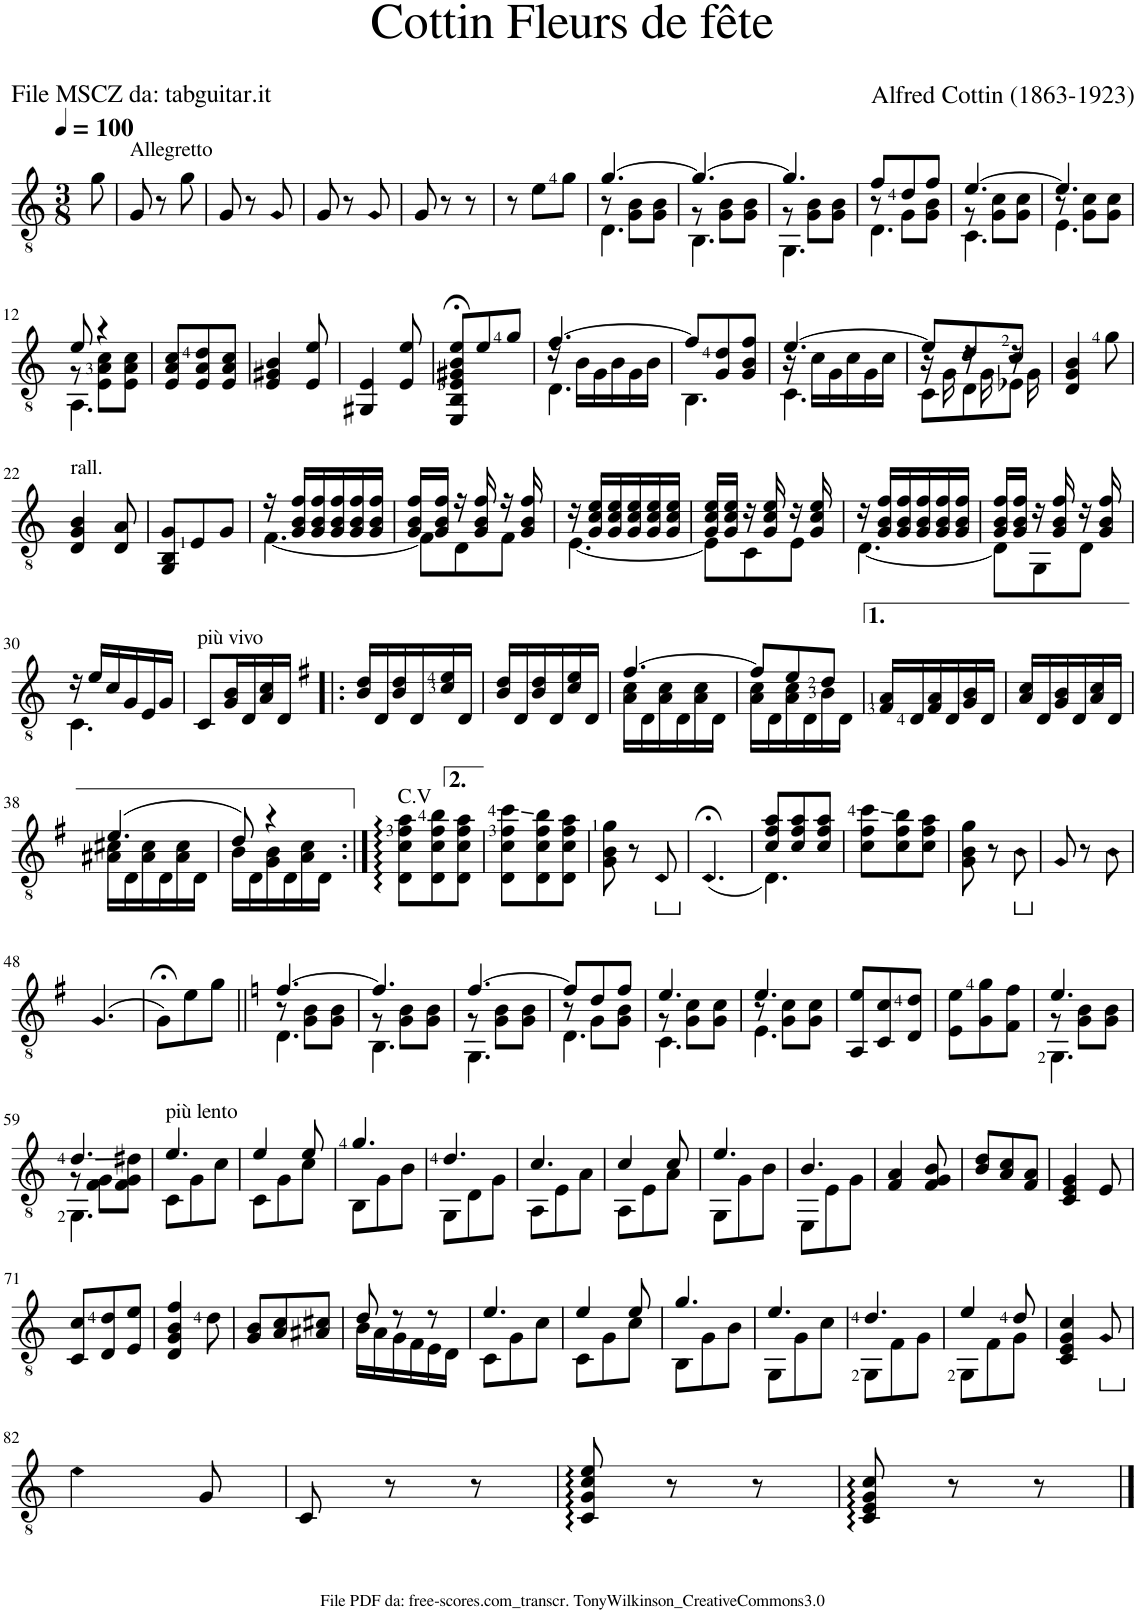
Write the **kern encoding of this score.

**kern
*part1
*staff1
*I"Guitar
*I'Guit.
*clefGv2
*k[]
*M3/8
*MM100
=
8g\
=1
!LO:TX:a:t=Allegretto
8G/
8r
8g\
=2
8G/
8r
8G/
=3
8G/
8r
8G/
=4
8G/
8r
8r
=5
8r
8e\L
8g\J
=6
*^
*	*^
[4.g/	8r	4.D\
.	8G\ 8B\L	.
.	8G\ 8B\J	.
=7	=7	=7
4.g/_	8r	4.BB\
.	8G\ 8B\L	.
.	8G\ 8B\J	.
=8	=8	=8
4.g/]	8r	4.GG\
.	8G\ 8B\L	.
.	8G\ 8B\J	.
=9	=9	=9
8f/L	8r	4.D\
8d/	8G\L	.
8f/J	8G\ 8B\J	.
=10	=10	=10
[4.e/	8r	4.C\
.	8G\ 8c\L	.
.	8G\ 8c\J	.
=11	=11	=11
4.e/]	8r	4.E\
.	8G\ 8c\L	.
.	8G\ 8c\J	.
!!LO:LB:g=z	!!	!!
=12	=12	=12
8e/	8r	4.AA\
4r	8E\ 8A\ 8c\L	.
.	8E\ 8A\ 8c\J	.
*v	*v	*v
=13
8E/ 8A/ 8c/L
8E/ 8A/ 8d/
8E/ 8A/ 8c/J
=14
4E/ 4G#X/ 4B/
8E/ 8e/
=15
4GG#X/ 4E/
8E/ 8e/
=16
8EE/;< 8BB/;< 8E/;< 8G#X/;< 8B/;< 8e/;<L
8e/
8g/J
=17
*^
*	*^
[4.f/	16r	4.D\
.	16B\LL	.
.	16G\	.
.	16B\	.
.	16G\	.
.	16B\JJ	.
*	*v	*v
=18	=18
8f/L]	4.BB\
8G/ 8d/	.
8G/ 8B/ 8f/J	.
=19	=19
*	*^
[4.e/	16r	4.C\
.	16c\LL	.
.	16G\	.
.	16c\	.
.	16G\	.
.	16c\JJ	.
=20	=20	=20
8e/L]	16r	8C\L
.	16G\	.
8d/	16r	8D\
.	16G\	.
8c/J	16r	8E-X\J
.	16G\	.
*v	*v	*v
=21
4D/ 4G/ 4B/
8g\
!!LO:LB:g=z
=22
!LO:TX:a:t=rall.
4D/ 4G/ 4B/
8D/ 8A/
=23
8GG/ 8BB/ 8G/L
8E/
8G/J
=24
*^
16r	[4.F\
16G/ 16B/ 16f/LL	.
16G/ 16B/ 16f/	.
16G/ 16B/ 16f/	.
16G/ 16B/ 16f/	.
16G/ 16B/ 16f/JJ	.
=25	=25
16G/ 16B/ 16f/LL	8F\L]
16G/ 16B/ 16f/JJ	.
16r	8D\
16G/ 16B/ 16f/	.
16r	8F\J
16G/ 16B/ 16f/	.
=26	=26
16r	[4.E\
16G/ 16c/ 16e/LL	.
16G/ 16c/ 16e/	.
16G/ 16c/ 16e/	.
16G/ 16c/ 16e/	.
16G/ 16c/ 16e/JJ	.
=27	=27
16G/ 16c/ 16e/LL	8E\L]
16G/ 16c/ 16e/JJ	.
16r	8C\
16G/ 16c/ 16e/	.
16r	8E\J
16G/ 16c/ 16e/	.
=28	=28
16r	[4.D\
16G/ 16B/ 16f/LL	.
16G/ 16B/ 16f/	.
16G/ 16B/ 16f/	.
16G/ 16B/ 16f/	.
16G/ 16B/ 16f/JJ	.
=29	=29
16G/ 16B/ 16f/LL	8D\L]
16G/ 16B/ 16f/JJ	.
16r	8GG\
16G/ 16B/ 16f/	.
16r	8D\J
16G/ 16B/ 16f/	.
!!LO:LB:g=z	!!
=30	=30
16r	4.C\
16e/LL	.
16c/	.
16G/	.
16E/	.
16G/JJ	.
*v	*v
=31
!LO:TX:a:t=più vivo
8C/L
16G/ 16B/L
16D/
16A/ 16c/
16D/JJ
=32!|:
*k[f#]
16B/ 16d/LL
16D/
16B/ 16d/
16D/
16c/ 16e/
16D/JJ
=33
16B/ 16d/LL
16D/
16B/ 16d/
16D/
16c/ 16e/
16D/JJ
=34
*^
[4.f#/	16A\ 16c\LL
.	16D\
.	16A\ 16c\
.	16D\
.	16A\ 16c\
.	16D\JJ
=35	=35
8f#/L]	16A\ 16c\LL
.	16D\
8e/	16A\ 16c\
.	16D\
8d/J	16B\
.	16D\JJ
*v	*v
=36
16F#/ 16A/LL
16D/
16F#/ 16A/
16D/
16G/ 16B/
16D/JJ
=37
16A/ 16c/LL
16D/
16G/ 16B/
16D/
16A/ 16c/
16D/JJ
!!LO:LB:g=z
=38
*^
(4.e/	16A#X\ 16c#X\LL
.	16D\
.	16A#\ 16c#\
.	16D\
.	16A#\ 16c#\
.	16D\JJ
=39	=39
8d/)	16B\LL
.	16D\
4r	16G\ 16B\
.	16D\
.	16A\ 16c\
.	16D\JJ
=40:|!	=40:|!
!LO:TX:a:t=C.V	!
*v	*v
8D\:: 8c\:: 8f#\:: 8a\::L
8D\ 8c\ 8f#\ 8b\
8D\ 8c\ 8f#\ 8a\J
=41
8D\ 8c\ 8f#\ 8cc\L
8D\ 8c\ 8f#\ 8b\
8D\ 8c\ 8f#\ 8a\J
=42
8G\ 8B\ 8g\
8r
*ped
8D/
=43
*Xped
(4.D;</
=44
*^
8c/ 8f#/ 8a/L	4.D\)
8c/ 8f#/ 8a/	.
8c/ 8f#/ 8a/J	.
*v	*v
=45
8c\ 8f#\ 8cc\L
8c\ 8f#\ 8b\
8c\ 8f#\ 8a\J
=46
8G\ 8B\ 8g\
8r
*ped
8B\
=47
*Xped
8G/
8r
8B\
!!LO:LB:g=z
=48
(4.G/
=49
8G;<\L)
8e\
8g\J
=50||
*k[]
*^
*	*^
[4.f/	8r	4.D\
.	8G\ 8B\L	.
.	8G\ 8B\J	.
=51	=51	=51
4.f/]	8r	4.BB\
.	8G\ 8B\L	.
.	8G\ 8B\J	.
=52	=52	=52
[4.f/	8r	4.GG\
.	8G\ 8B\L	.
.	8G\ 8B\J	.
=53	=53	=53
8f/L]	8r	4.D\
8d/	8G\L	.
8f/J	8G\ 8B\J	.
=54	=54	=54
4.e/	8r	4.C\
.	8G\ 8c\L	.
.	8G\ 8c\J	.
=55	=55	=55
4.e/	8r	4.E\
.	8G\ 8c\L	.
.	8G\ 8c\J	.
*v	*v	*v
=56
8AA/ 8e/L
8C/ 8c/
8D/ 8d/J
=57
8E\ 8e\L
8G\ 8g\
8F\ 8f\J
=58
*^
*	*^
4.e/	8r	4.GG\
.	8G\ 8B\L	.
.	8G\ 8B\J	.
!!LO:LB:g=z	!!	!!
=59	=59	=59
4.d/	8r	4.GG\
.	8F\ 8G\L	.
.	8F\ 8G\ 8d#X\J	.
*	*v	*v
=60	=60
!LO:TX:a:t=più lento	!
4.e/	8C\L
.	8G\
.	8c\J
=61	=61
4e/	8C\L
.	8G\
8e/	8c\J
=62	=62
4.g/	8BB\L
.	8G\
.	8B\J
=63	=63
4.d/	8GG\L
.	8D\
.	8G\J
=64	=64
4.c/	8AA\L
.	8E\
.	8A\J
=65	=65
4c/	8AA\L
.	8E\
8c/	8A\J
=66	=66
4.e/	8GG\L
.	8G\
.	8B\J
=67	=67
4.B/	8EE\L
.	8E\
.	8G\J
*v	*v
=68
4F/ 4A/
8F/ 8G/ 8B/
=69
8B/ 8d/L
8A/ 8c/
8F/ 8A/J
=70
4C/ 4E/ 4G/
8E/
!!LO:LB:g=z
=71
8C/ 8c/L
8D/ 8d/
8E/ 8e/J
=72
4D/ 4G/ 4B/ 4f/
8d\
=73
8G/ 8B/L
8A/ 8c/
8A#X/ 8c#X/J
=74
*^
8d/	16B\LL
.	16A\
8r	16G\
.	16F\
8r	16E\
.	16D\JJ
=75	=75
4.e/	8C\L
.	8G\
.	8c\J
=76	=76
4e/	8C\L
.	8G\
8e/	8c\J
=77	=77
4.g/	8BB\L
.	8G\
.	8B\J
=78	=78
4.e/	8GG\L
.	8G\
.	8c\J
=79	=79
4.d/	8GG\L
.	8F\
.	8G\J
=80	=80
4e/	8GG\L
.	8F\
8d/	8G\J
*v	*v
=81
4C/ 4E/ 4G/ 4c/
*ped
8G/
!!LO:LB:g=z
=82
*Xped
4e\
8G/
=83
8C/
8r
8r
=84
8C/:: 8G/:: 8c/:: 8e/::
8r
8r
=85
8C/:: 8E/:: 8G/:: 8c/::
8r
8r
==
*-
